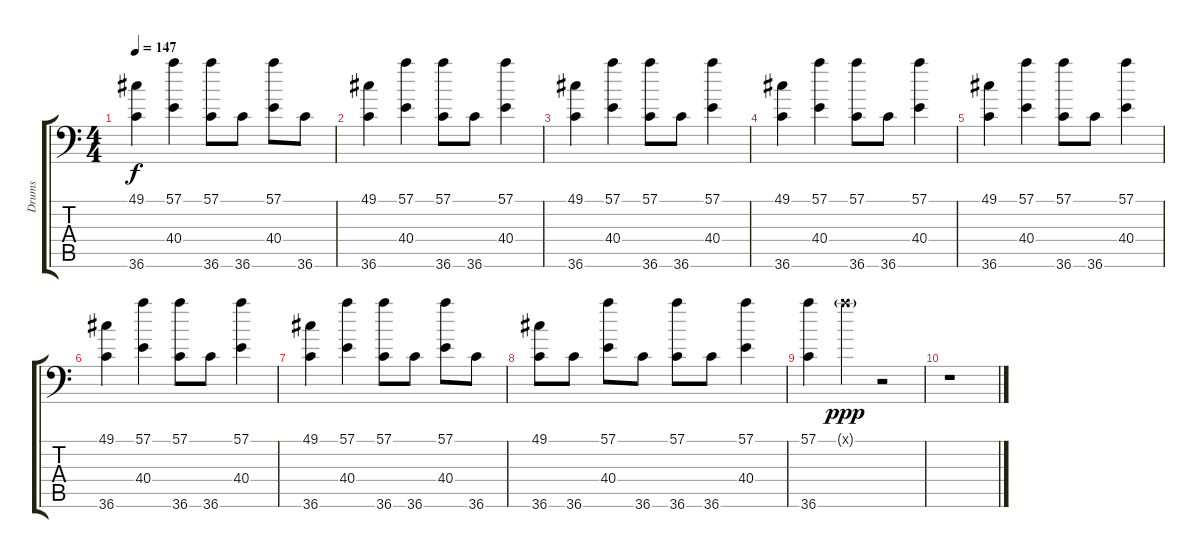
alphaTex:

\track ("Drums" "Drums") {instrument acousticgrandpiano}
\staff {score tabs}
\tuning (C-1 C-1 C-1 C-1 C-1 C-1) {hide}
\ts (4 4)
\tempo 147
\clef f4
\ks c
(49.1 36.6).4{dy f} (57.1 40.4).4 (57.1 36.6).8 36.6.8 (57.1 40.4).8 36.6.8 |
(49.1 36.6).4 (57.1 40.4).4 (57.1 36.6).8 36.6.8 (57.1 40.4).4 |
(49.1 36.6).4 (57.1 40.4).4 (57.1 36.6).8 36.6.8 (57.1 40.4).4 |
(49.1 36.6).4 (57.1 40.4).4 (57.1 36.6).8 36.6.8 (57.1 40.4).4 |
(49.1 36.6).4 (57.1 40.4).4 (57.1 36.6).8 36.6.8 (57.1 40.4).4 |
(49.1 36.6).4 (57.1 40.4).4 (57.1 36.6).8 36.6.8 (57.1 40.4).4 |
(49.1 36.6).4 (57.1 40.4).4 (57.1 36.6).8 36.6.8 (57.1 40.4).8 36.6.8 |
(49.1 36.6).8 36.6.8 (57.1 40.4).8 36.6.8 (57.1 36.6).8 36.6.8 (57.1 40.4).4 |
(57.1 36.6).4 57.1{g x}.4{dy ppp} r.2 |
r.1
